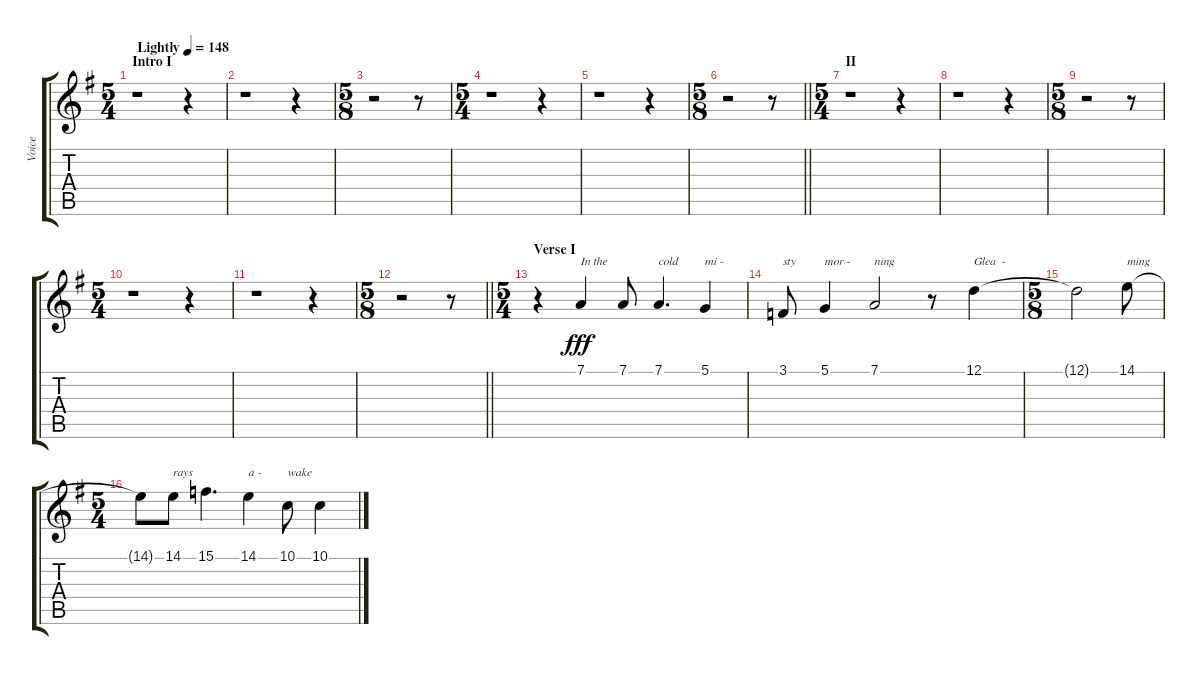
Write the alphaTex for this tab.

\track ("Voice" "Voice") {instrument frenchhorn}
\staff {score tabs}
\tuning (D4 A3 F3 C3 G2 D2) {hide}
\ts (5 4)
\section ("" "Intro I")
\tempo (148 "Lightly")
\clef g2
\ks g
r.1{dy fff instrument frenchhorn} r.4 |
r.1 r.4 |
\ts (5 8)
r.2 r.8 |
\ts (5 4)
r.1 r.4 |
r.1 r.4 |
\ts (5 8)
\barLineRight lightlight
r.2 r.8 |
\ts (5 4)
\section ("" "II")
r.1 r.4 |
r.1 r.4 |
\ts (5 8)
r.2 r.8 |
\ts (5 4)
r.1 r.4 |
r.1 r.4 |
\ts (5 8)
\barLineRight lightlight
r.2 r.8 |
\ts (5 4)
\section ("" "Verse I")
r.4 7.1.4{txt "In the"} 7.1.8 7.1.4{d txt "cold"} 5.1.4{txt "mi -"} |
3.1.8{txt "sty"} 5.1.4{txt "mor -"} 7.1.2{txt "ning"} r.8 12.1.4{txt "Glea  -"} |
\ts (5 8)
12.1{t}.2 14.1.8{txt "ming"} |
\ts (5 4)
14.1{t}.8 14.1.8{txt "rays"} 15.1.4{d} 14.1.4{txt "a -"} 10.1.8{txt "wake"} 10.1.4
